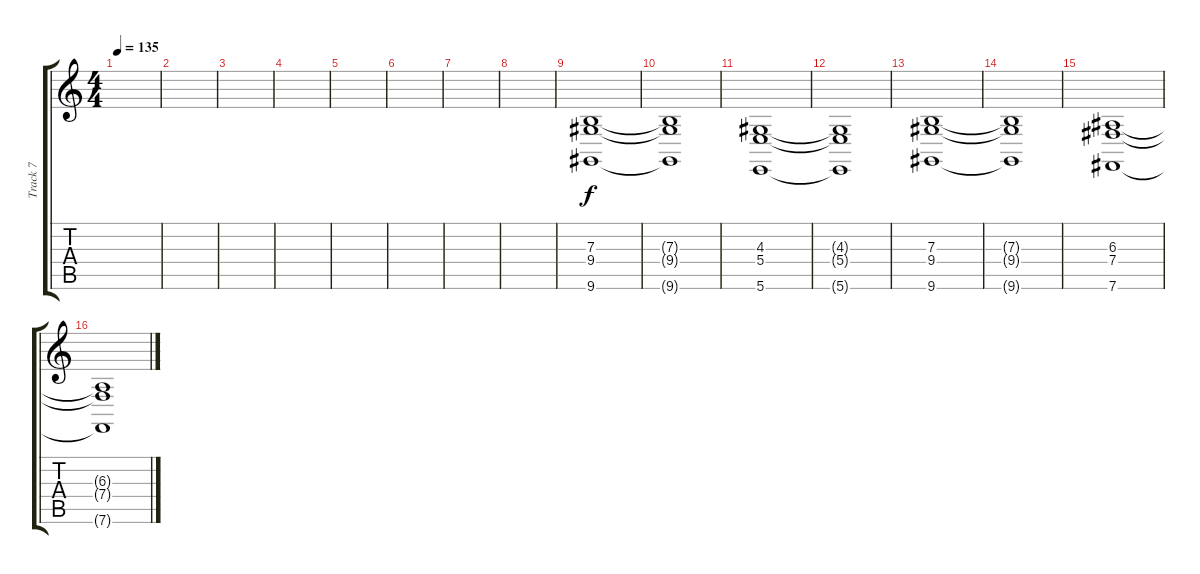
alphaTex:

\track ("Track 7" "Track 7") {instrument acousticgrandpiano}
\staff {score tabs}
\tuning (Db4 Ab3 E3 B2 Gb2 B1) {hide}
\ts (4 4)
\tempo 135
\clef g2
\ks c
|
|
|
|
|
|
|
|
(7.3 9.4 9.6).1 |
(7.3{t} 9.4{t} 9.6{t}).1 |
(4.3 5.4 5.6).1 |
(4.3{t} 5.4{t} 5.6{t}).1 |
(7.3 9.4 9.6).1 |
(7.3{t} 9.4{t} 9.6{t}).1 |
(6.3 7.4 7.6).1 |
(6.3{t} 7.4{t} 7.6{t}).1
